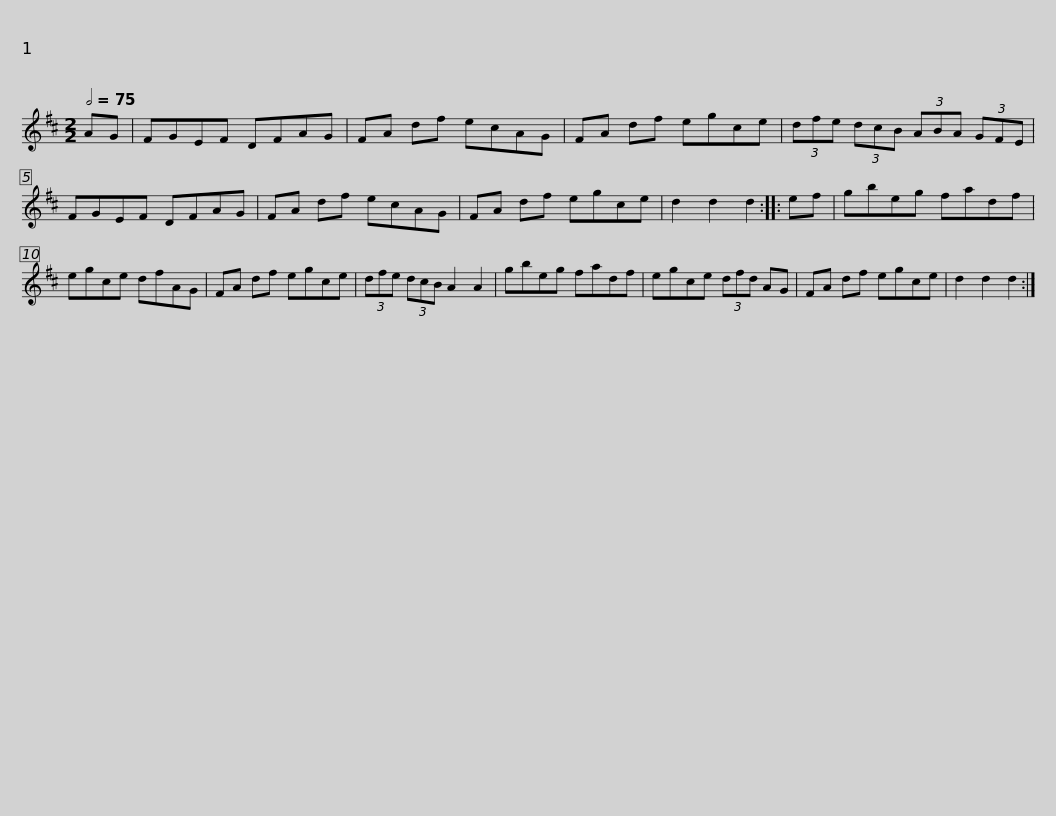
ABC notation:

X:1
L:1/8
Q:1/2=75
M:2/2
I:linebreak $
K:D
V:1 treble
V:1
 AG | FGEF DFAG | FA df ecAG | FA df egce | (3dfe (3dcB (3ABA (3GFE |$ %5
 FGEF DFAG | FA df ecAG | FA df egce | d2 d2 d2 :: ef | %10
 gbeg fadf |$ egce dfAG | FA df egce | (3dfe (3dcB A2 A2 | gbeg fadf | %15
 egce (3dfd AG |$ FA df egce | d2 d2 d2 :| %18
